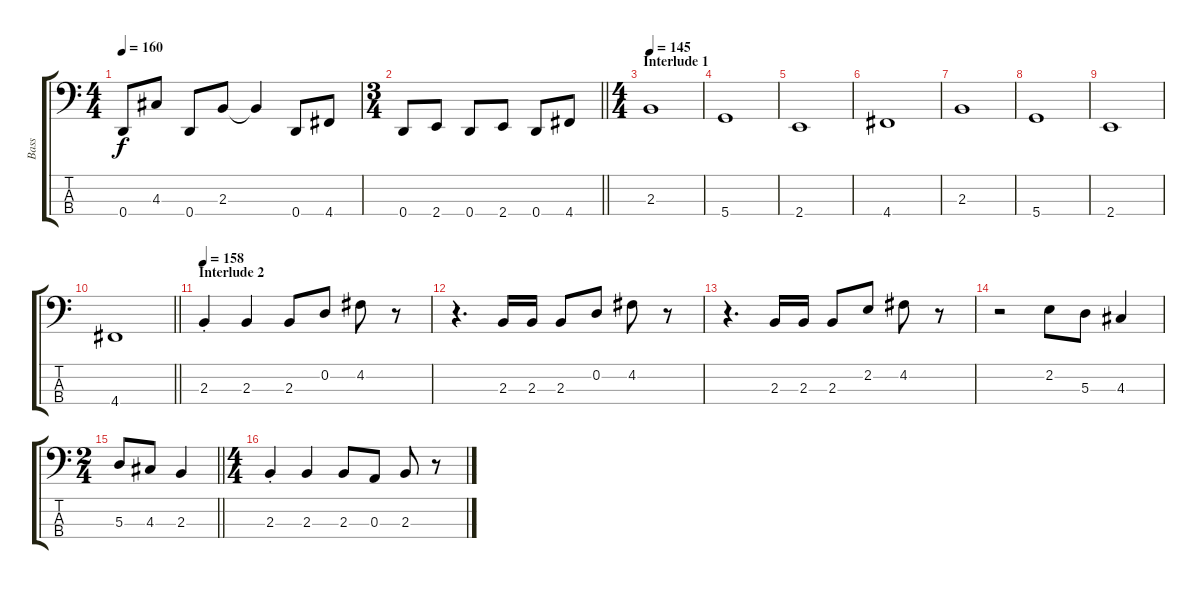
\track ("Bass" "Bass") {instrument electricbasspick}
\staff {score tabs}
\tuning (G2 D2 A1 D1) {hide}
\ts (4 4)
\tempo 160
\clef f4
\ks c
0.4.8{dy f} 4.3.8 0.4.8 2.3.8 2.3{t}.4 0.4.8 4.4.8 |
\ts (3 4)
\barLineRight lightlight
0.4.8 2.4.8 0.4.8 2.4.8 0.4.8 4.4.8 |
\ts (4 4)
\section ("" "Interlude 1")
\tempo 145
2.3.1 |
5.4.1 |
2.4.1 |
4.4.1 |
2.3.1 |
5.4.1 |
2.4.1 |
\barLineRight lightlight
4.4.1 |
\section ("" "Interlude 2")
\tempo 158
2.3{st}.4 2.3.4 2.3.8 0.2.8 4.2.8 r.8 |
r.4{d} 2.3.16 2.3.16 2.3.8 0.2.8 4.2.8 r.8 |
r.4{d} 2.3.16 2.3.16 2.3.8 2.2.8 4.2.8 r.8 |
r.2 2.2.8 5.3.8 4.3.4 |
\ts (2 4)
\barLineRight lightlight
5.3.8 4.3.8 2.3.4 |
\ts (4 4)
2.3{st}.4 2.3.4 2.3.8 0.3.8 2.3.8 r.8
